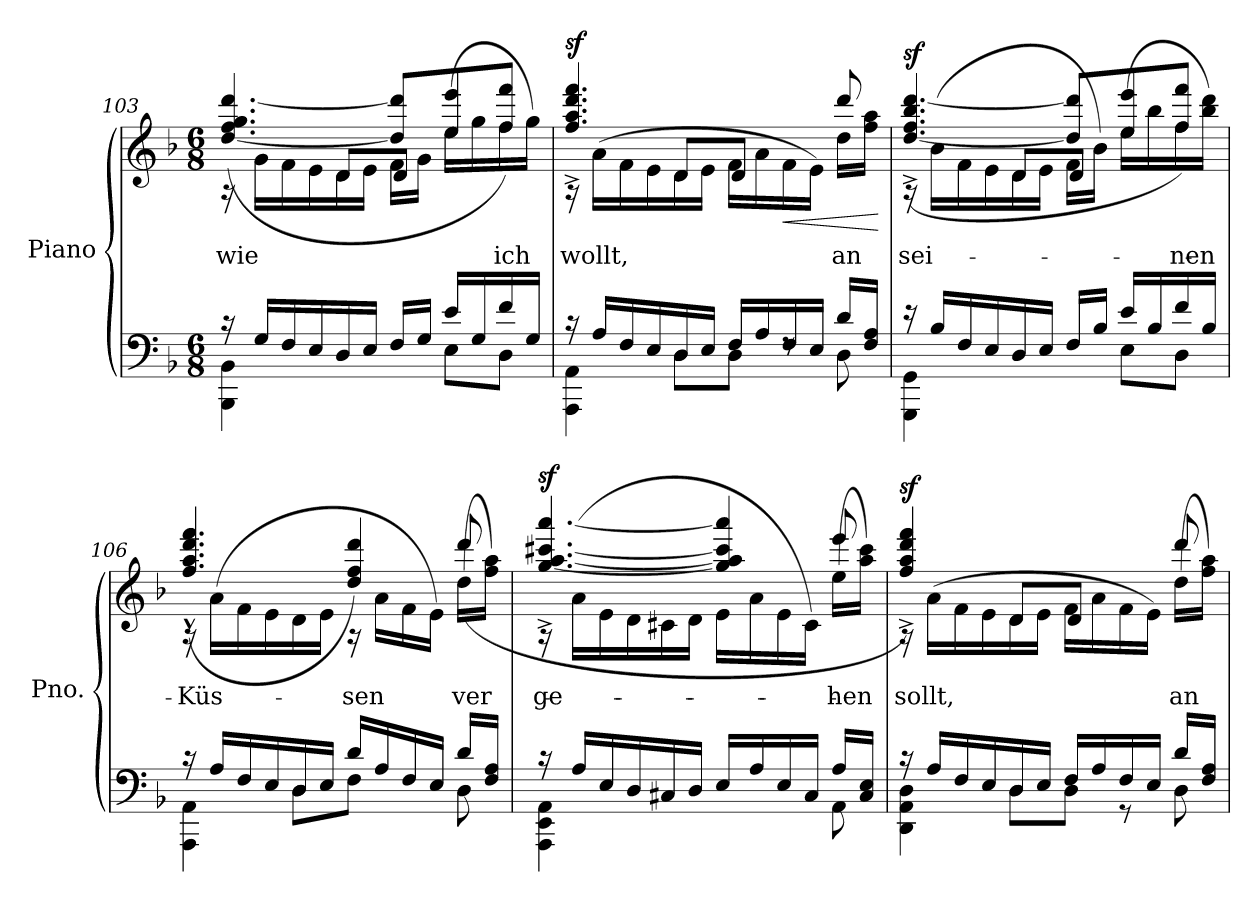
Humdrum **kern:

**kern	**kern	**text	**dynam
*part1	*part1	*part1	*part1
*staff2	*staff1	*staff1	*staff1/2
*I"Piano	*	*	*
*I'Pno.	*	*	*
*clefF4	*clefG2	*	*
*k[b-]	*k[b-]	*	*
*M6/8	*M6/8	*	*
*MM143	*MM143	*	*
=103	=103	=103	=103
*^	*^	*	*
!	!	!	!	!LO:LY:a	!
*	*	*	*^	*	*
16r	4BBB-\ 4BB-\	16rA	([4.dd/ 4.ff/ 4.gg/ [4.ddd/	4ryy	wie	.
16G/LL	.	16g\LL	.	.	.	.
16F/	.	16f\	.	.	.	.
16E/	.	16e\	.	.	.	.
16D/	4ryy	16d\	.	8d/L	.	.
16E/JJ	.	16e\JJ	.	.	.	.
*	*	*MM120	*	*	*	*
16F/LL	.	16f\LL	8dd/] 8ddd/]L	8d/J	.	.
16G/JJ	.	16g\JJ	.	.	.	.
16e/LL	8E\L	(16ee\LL	8ee/ 8eee/	4ryy	.	.
16G/	.	16gg\	.	.	.	.
!	!	!	!	!	!LO:LY:a	!
16f/	8D\J	16ff\	8ff/ 8fff/J)	.	ich	.
16G/JJ	.	16gg\JJ)	.	.	.	.
=104	=104	=104	=104	=104	=104	=104
*	*	*MM143	*	*	*	*
!	!	!	!	!	!LO:LY:a	!LO:DY:b
16r	4AAA\ 4AA\	16rA	4.ff/^ 4.aa/^ 4.ddd/^ 4.fff/^	4ryy	wollt,	sf
16A/LL	.	(16a\LL	.	.	.	.
16F/	.	16f\	.	.	.	.
16E/	.	16e\	.	.	.	.
*	*	*MM120	*	*	*	*
16D/	8D\L	16d\	.	8d/L	.	.
16E/JJ	.	16e\JJ	.	.	.	.
16F/LL	8D\J	16f\LL	4rcccyy	8d/J	.	.
16A/	.	16a\	.	.	.	.
!	!	!	!	!	!	!LO:HP:b
16F/	8rF	16f\	.	4ryy	.	<
16E/JJ	.	16e\JJ)	.	.	.	.
!	!	!	!	!	!LO:LY:a	!
16d/LL	8D\	16dd\LL	8ddd/	.	an	.
16F/ 16A/JJ	.	16ff\ 16aa\JJ	.	.	.	.
*v	*v	*	*	*	*	*
*	*v	*v	*v	*	*
.	.	.	[
!!LO:PB:g=z
=105	=105	=105	=105
*	*MM143	*	*
*^	*^	*	*
!	!	!	!	!LO:LY:a	!LO:DY:b
*	*	*	*^	*	*
16r	4GGG\ 4GG\	16rA	([4.dd/^ 4.ff/^ 4.bb-/^ [4.ddd/^	4ryy	sei-	sf
16B-/LL	.	(16b-\LL	.	.	.	.
16F/	.	16f\	.	.	.	.
16E/	.	16e\	.	.	.	.
16D/	4ryy	16d\	.	8d/L	.	.
16E/JJ	.	16e\JJ	.	.	.	.
*	*	*MM120	*	*	*	*
16F/LL	.	16f\LL	8dd/] 8ddd/]L	8d/J	.	.
16B-/JJ	.	16b-\JJ)	.	.	.	.
16e/LL	8E\L	(16ee\LL	8ee/ 8eee/	4ryy	.	.
16B-/	.	16bb-\	.	.	.	.
!	!	!	!	!	!LO:LY:a	!
16f/	8D\J	16ff\	8ff/ 8fff/J)	.	-nen	.
16B-/JJ	.	16bb-\ 16ddd\JJ)	.	.	.	.
*	*	*v	*v	*v	*	*
=106	=106	=106	=106	=106
*	*	*MM135	*	*
*	*	*^	*	*
!	!	!	!	!LO:LY:a	!
16r	4AAA\ 4AA\	16rA	(4.ff/^^ 4.aa/^^ 4.ddd/^^ 4.fff/^^	Küs-	.
16A/LL	.	(16a\LL	.	.	.
16F/	.	16f\	.	.	.
16E/	.	16e\	.	.	.
*	*	*MM120	*	*	*
16D/	8D\L	16d\	.	.	.
16E/JJ	.	16e\JJ	.	.	.
!	!	!	!	!LO:LY:a	!
16d/LL	8F\J	16rA	4dd/ 4ff/ 4ddd/)	-sen	.
16A/	.	16a\LL	.	.	.
16F/	8ryy	16f\	.	.	.
16E/JJ	.	16e\JJ)	.	.	.
*	*	*MM105	*	*	*
!	!	!	!	!LO:LY:a	!
16d/LL	8D\	(16dd\LL	(8ddd/	ver-	.
16F/ 16A/JJ	.	16ff\ 16aa\JJ)	.	.	.
=107	=107	=107	=107	=107	=107
*	*	*MM143	*	*	*
!	!	!	!	!LO:LY:a	!LO:DY:b
16r	4AAA\ 4EE\ 4AA\	16rA	[4.gg/^ [4.aa/^ [4.ccc#X/^ [4.aaa/^	-ge-	sf
16A/LL	.	(16a\LL	.	.	.
16E/	.	16e\	.	.	.
16D/	.	16d\	.	.	.
*	*	*MM120	*	*	*
16C#X/	8ryy	16c#X\	.	.	.
16D/JJ	.	16d\JJ	.	.	.
16E/LL	8ryy	16e\LL	4gg/] 4aa/] 4ccc#/] 4aaa/]	.	.
16A/	.	16a\	.	.	.
16E/	8ryy	16e\	.	.	.
16C#/JJ	.	16c#\JJ)	.	.	.
*	*	*MM105	*	*	*
!	!	!	!	!LO:LY:a	!
16A/LL	8AA\	(16ee\LL	8eee/	-hen	.
16C#/ 16E/JJ	.	16aa\ 16ccc#\JJ)	.	.	.
*	*	*v	*v	*	*
!!LO:LB:g=z
=108	=108	=108	=108	=108
*	*	*MM143	*	*
*	*	*^	*	*
!	!	!	!	!LO:LY:a	!LO:DY:b
*	*	*	*^	*	*
16r	4DD\ 4AA\ 4D\	16rA	4ff/^ 4aa/^ 4ddd/^ 4fff/^)	4ryy	sollt,	sf
16A/LL	.	(16a\LL	.	.	.	.
16F/	.	16f\	.	.	.	.
16E/	.	16e\	.	.	.	.
*	*	*MM120	*	*	*	*
16D/	8D\L	16d\	8rffyy	8d/L	.	.
16E/JJ	.	16e\JJ	.	.	.	.
16F/LL	8D\J	16f\LL	8raayy	8d/J	.	.
16A/	.	16a\	.	.	.	.
16F/	8r	16f\	8raayy	4ryy	.	.
16E/JJ	.	16e\JJ)	.	.	.	.
*	*	*MM105	*	*	*	*
!	!	!	!	!	!LO:LY:a	!
16d/LL	8D\	(16dd\LL	8ddd/	.	an	.
16F/ 16A/JJ	.	16ff\ 16aa\JJ)	.	.	.	.
*v	*v	*	*	*	*	*
*	*v	*v	*v	*	*
=	=	=	=
*-	*-	*-	*-
